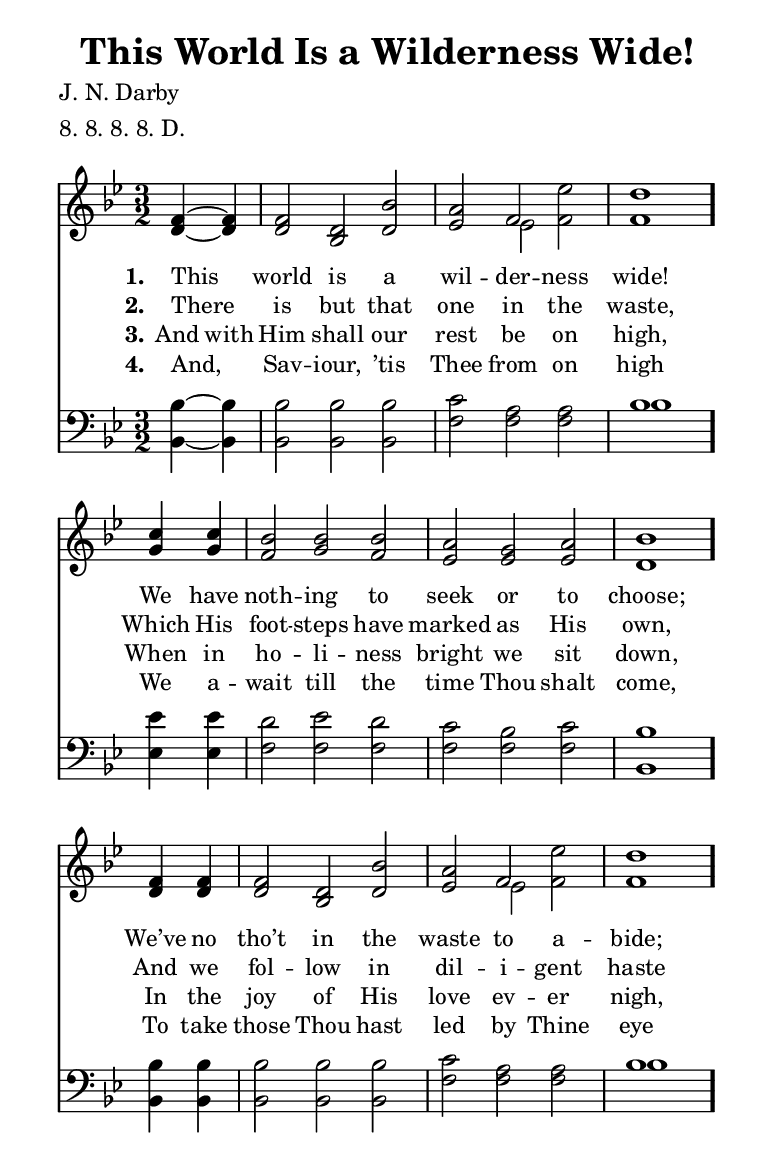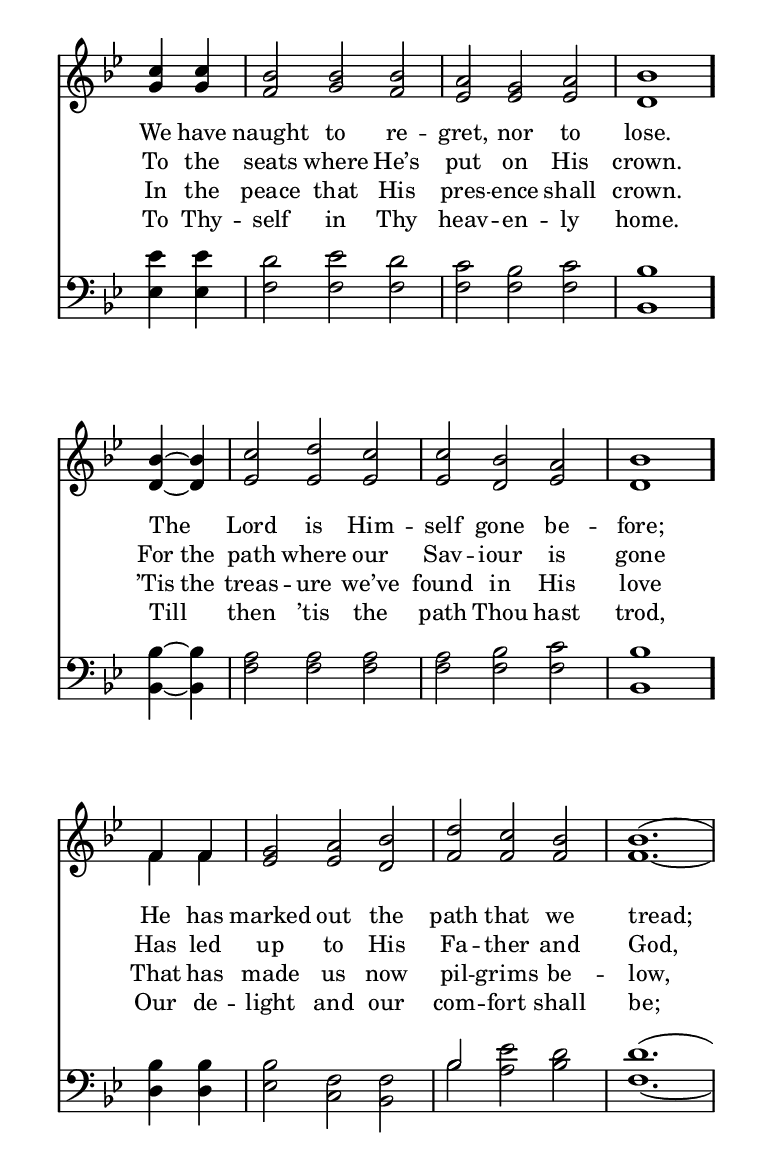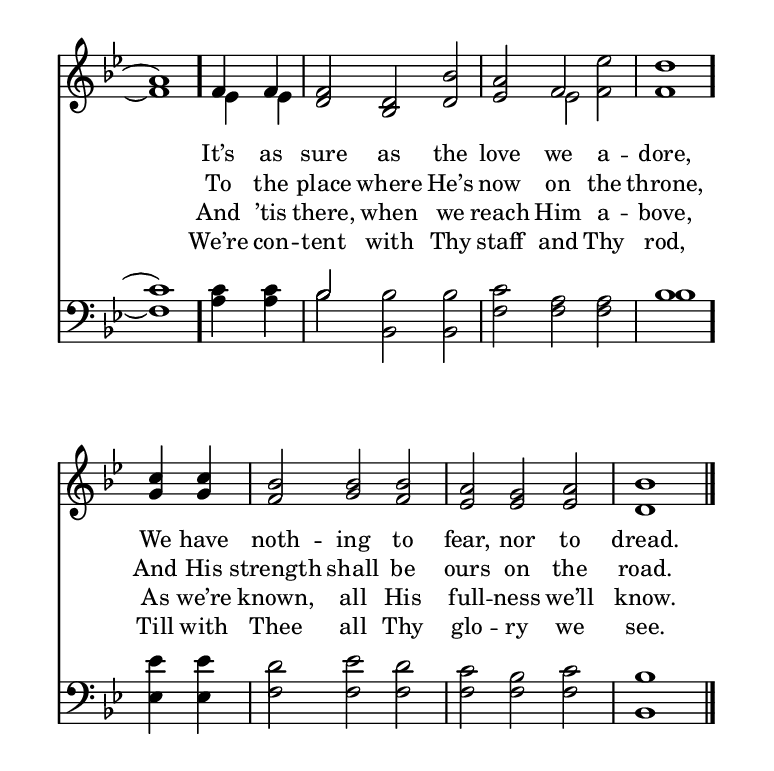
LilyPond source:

\include "common/global.ily"
\paper {
  \include "common/paper.ily"
  ragged-last-bottom = ##t
  systems-per-page = #(cond (is-eogsized 4) (#t #f))
  system-count = #(cond (is-eogsized 5) (#t #f))
}

\header{
  hymnnumber = "269"
  title = "This World Is a Wilderness Wide!"
  tunename = "Faithfulness"
  meter = "8. 8. 8. 8. D."
  poet = "J. N. Darby"
  composer = ""
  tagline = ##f
}

global = {
  \include "common/overrides.ily"
  \override Staff.TimeSignature.style = #'numbered
  \time 3/2
  \override Score.MetronomeMark.transparent = ##t % hide all fermata changes too
  \tempo 2=110
  \key bes \major
  \partial 2
  \autoBeamOff
}

patternA = { c4 c | c2 c c | c c c | c1 }
patternB = { c4 c | c2 c c | c c c | c1. | a1 }

notesSoprano = {
\global
\relative c' {

  \changePitch \patternA { f ~ f | f d bes' | a f ees' | d }
  \changePitch \patternA { c c | bes bes bes | a g a | bes }
  \changePitch \patternA { f f | f d bes' | a f ees' | d }
  \changePitch \patternA { c c | bes bes bes | a g a | bes }
  \changePitch \patternA { bes ~ bes | c d c | c bes a | bes }
  \changePitch \patternB { f f | g a bes | d c bes | bes( | a) }
  \changePitch \patternA { f f | f d bes' | a f ees' | d }
  \changePitch \patternA { c c | bes bes bes | a g a | bes }

  \bar "|."

}
}

notesAlto = {
\global
\relative e' {

  \changePitch \patternA { d ~ d | d bes d | ees ees f | f }
  \changePitch \patternA { g g | f g f | ees ees ees | d }
  \changePitch \patternA { d d | d bes d | ees ees f | f }
  \changePitch \patternA { g g | f g f | ees ees ees | d }
  \changePitch \patternA { d ~ d | ees ees ees | ees d ees | d }
  \changePitch \patternB { f f | ees ees d | f f f | f ~ | f }
  \changePitch \patternA { ees ees | d bes d | ees ees f | f }
  \changePitch \patternA { g g | f g f | ees ees ees | d }

}
}

notesTenor = {
\global
\relative a {

  \changePitch \patternA { bes ~ bes | bes bes bes | c a a | bes }
  \changePitch \patternA { ees ees | d ees d | c bes c | bes }
  \changePitch \patternA { bes bes | bes bes bes | c a a | bes }
  \changePitch \patternA { ees ees | d ees d | c bes c | bes }
  \changePitch \patternA { bes ~ bes | a a a | a bes c | bes }
  \changePitch \patternB { bes bes | bes f f | bes ees d | d( | c) }
  \changePitch \patternA { c c | bes bes bes | c a a | bes }
  \changePitch \patternA { ees ees | d ees d | c bes c | bes }

}
}

notesBass = {
\global
\relative f, {

  \changePitch \patternA { bes ~ bes | bes bes bes | f' f f | bes }
  \changePitch \patternA { ees, ees | f f f | f f f | bes, }
  \changePitch \patternA { bes bes | bes bes bes | f' f f | bes }
  \changePitch \patternA { ees, ees | f f f | f f f | bes, }
  \changePitch \patternA { bes ~ bes | f' f f | f f f | bes, }
  \changePitch \patternB { d d | ees c bes | bes' a bes | f ~ | f }
  \changePitch \patternA { a a | bes bes, bes | f' f f | bes }
  \changePitch \patternA { ees, ees | f f f | f f f | bes, }

}
}

wordsA = \lyricmode {
\set stanza = "1."

This world is a wil -- der -- ness wide! \bar "."
We have noth -- ing to seek or to choose; \bar "."
We’ve no tho’t in the waste to a -- bide; \bar "."
We have naught to re -- gret, nor to lose. \bar "."
The Lord is Him -- self gone be -- fore; \bar "."
He has marked out the path that we tread; \bar "."
It’s as sure as the love we a -- dore, \bar "."
We have noth -- ing to fear, nor to dread. \bar "."

}

wordsB = \lyricmode {
\set stanza = "2."

There is but that one in the waste,
Which His foot -- steps have marked as His own,
And we fol -- low in dil -- i -- gent haste
To the seats where He’s put on His crown.
{ \mon } For the { \moff } path where our Sav -- iour is gone
Has led up to His Fa -- ther and God,
To the place where He’s now on the throne,
And His strength shall be ours on the road.

}

wordsC = \lyricmode {
\set stanza = "3."

{ \mon } And with { \moff } Him shall our rest be on high,
When in ho -- li -- ness bright we sit down,
In the joy of His love ev -- er nigh,
In the peace that His pres -- ence shall crown.
{ \mon } ’Tis the { \moff } treas -- ure we’ve found in His love
That has made us now pil -- grims be -- low,
And ’tis there, when we reach Him a -- bove,
As we’re known, all His full -- ness we’ll know.

}

wordsD = \lyricmode {
\set stanza = "4."

And, Sav -- iour, ’tis Thee from on high
We a -- wait till the time Thou shalt come,
To take those Thou hast led by Thine eye
To Thy -- self in Thy heav -- en -- ly home.
Till then ’tis the path Thou hast trod,
Our de -- light and our com -- fort shall be;
We’re con -- tent with Thy staff and Thy rod,
Till with Thee all Thy glo -- ry we see.

}

\score {
  \context ChoirStaff <<
    \context Staff = upper <<
      \set Staff.autoBeaming = ##f
      \set ChoirStaff.systemStartDelimiter = #'SystemStartBar
      \set ChoirStaff.printPartCombineTexts = ##f
      \partcombine #'(2 . 11) \notesSoprano \notesAlto
      \context NullVoice = sopranos { \voiceOne << \notesSoprano >> }
      \context Lyrics = one   \lyricsto sopranos \wordsA
      \context Lyrics = two   \lyricsto sopranos \wordsB
      \context Lyrics = three \lyricsto sopranos \wordsC
      \context Lyrics = four  \lyricsto sopranos \wordsD
    >>
    \context Staff = men <<
      \set Staff.autoBeaming = ##f
      \clef bass
      \set ChoirStaff.printPartCombineTexts = ##f
      \partcombine #'(2 . 11) \notesTenor \notesBass
    >>
  >>
  \layout {
    \include "common/layout.ily"
  }
  \midi{
    \include "common/midi.ily"
  }
}

\version "2.19.49"  % necessary for upgrading to future LilyPond versions.

% vi:set et ts=2 sw=2 ai nocindent syntax=lilypond:
